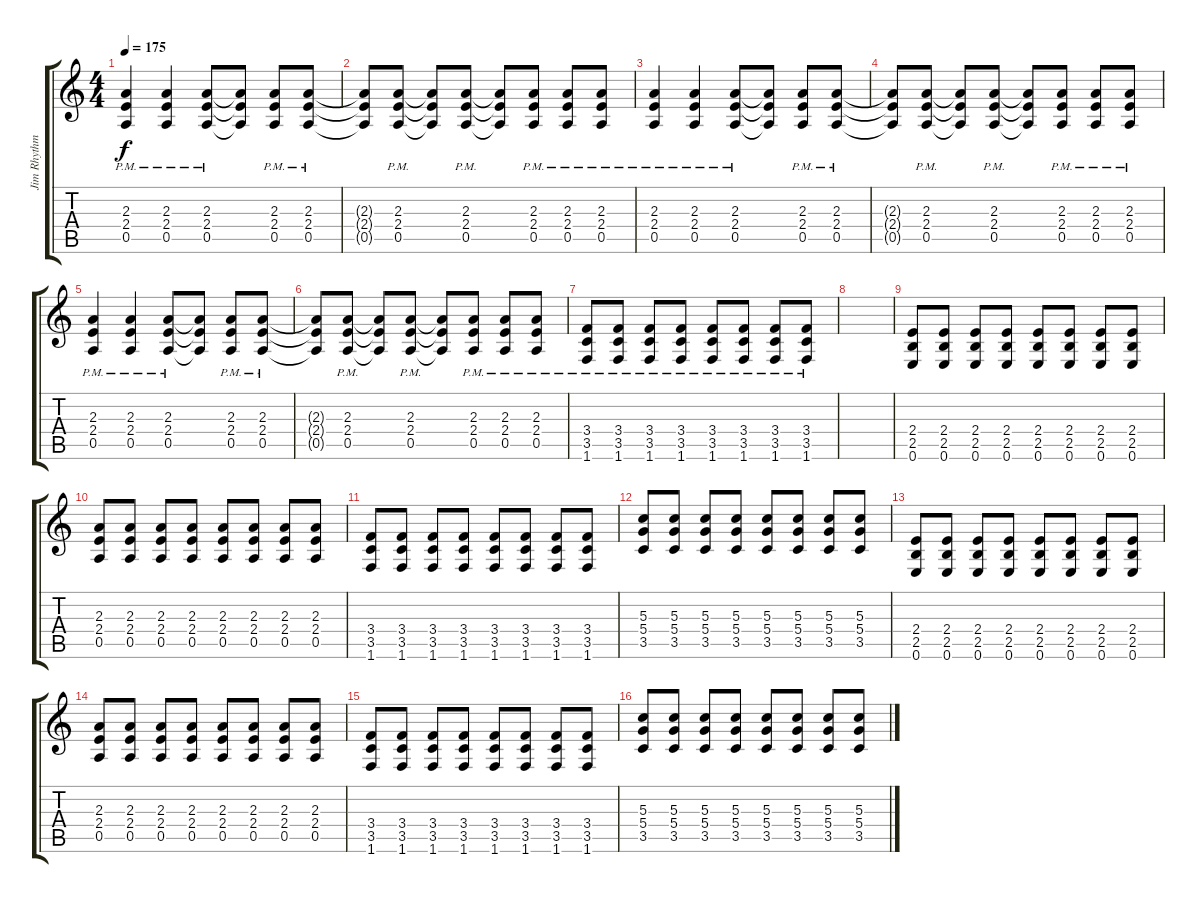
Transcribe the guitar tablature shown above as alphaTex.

\track ("Jim Rhythm 1" "Jim Rhythm") {instrument distortionguitar}
\staff {score tabs}
\tuning (E4 B3 G3 D3 A2 E2) {hide}
\ts (4 4)
\tempo 175
\clef g2
\ks c
(2.3{pm} 2.4{pm} 0.5{pm}).4{dy f} (2.3{pm} 2.4{pm} 0.5{pm}).4 (2.3{pm} 2.4{pm} 0.5{pm}).8 (2.3{t} 2.4{t} 0.5{t}).8 (2.3{pm} 2.4{pm} 0.5{pm}).8 (2.3{pm} 2.4{pm} 0.5{pm}).8 |
(2.3{t} 2.4{t} 0.5{t}).8 (2.3{pm} 2.4{pm} 0.5{pm}).8 (2.3{t} 2.4{t} 0.5{t}).8 (2.3{pm} 2.4{pm} 0.5{pm}).8 (2.3{t} 2.4{t} 0.5{t}).8 (2.3{pm} 2.4{pm} 0.5{pm}).8 (2.3{pm} 2.4{pm} 0.5{pm}).8 (2.3{pm} 2.4{pm} 0.5{pm}).8 |
(2.3{pm} 2.4{pm} 0.5{pm}).4 (2.3{pm} 2.4{pm} 0.5{pm}).4 (2.3{pm} 2.4{pm} 0.5{pm}).8 (2.3{t} 2.4{t} 0.5{t}).8 (2.3{pm} 2.4{pm} 0.5{pm}).8 (2.3{pm} 2.4{pm} 0.5{pm}).8 |
(2.3{t} 2.4{t} 0.5{t}).8 (2.3{pm} 2.4{pm} 0.5{pm}).8 (2.3{t} 2.4{t} 0.5{t}).8 (2.3{pm} 2.4{pm} 0.5{pm}).8 (2.3{t} 2.4{t} 0.5{t}).8 (2.3{pm} 2.4{pm} 0.5{pm}).8 (2.3{pm} 2.4{pm} 0.5{pm}).8 (2.3{pm} 2.4{pm} 0.5{pm}).8 |
(2.3{pm} 2.4{pm} 0.5{pm}).4 (2.3{pm} 2.4{pm} 0.5{pm}).4 (2.3{pm} 2.4{pm} 0.5{pm}).8 (2.3{t} 2.4{t} 0.5{t}).8 (2.3{pm} 2.4{pm} 0.5{pm}).8 (2.3{pm} 2.4{pm} 0.5{pm}).8 |
(2.3{t} 2.4{t} 0.5{t}).8 (2.3{pm} 2.4{pm} 0.5{pm}).8 (2.3{t} 2.4{t} 0.5{t}).8 (2.3{pm} 2.4{pm} 0.5{pm}).8 (2.3{t} 2.4{t} 0.5{t}).8 (2.3{pm} 2.4{pm} 0.5{pm}).8 (2.3{pm} 2.4{pm} 0.5{pm}).8 (2.3{pm} 2.4{pm} 0.5{pm}).8 |
(3.4{pm} 3.5{pm} 1.6{pm}).8 (3.4{pm} 3.5{pm} 1.6{pm}).8 (3.4{pm} 3.5{pm} 1.6{pm}).8 (3.4{pm} 3.5{pm} 1.6{pm}).8 (3.4{pm} 3.5{pm} 1.6{pm}).8 (3.4{pm} 3.5{pm} 1.6{pm}).8 (3.4{pm} 3.5{pm} 1.6{pm}).8 (3.4{pm} 3.5{pm} 1.6{pm}).8 |
|
(2.4 2.5 0.6).8 (2.4 2.5 0.6).8 (2.4 2.5 0.6).8 (2.4 2.5 0.6).8 (2.4 2.5 0.6).8 (2.4 2.5 0.6).8 (2.4 2.5 0.6).8 (2.4 2.5 0.6).8 |
(2.3 2.4 0.5).8 (2.3 2.4 0.5).8 (2.3 2.4 0.5).8 (2.3 2.4 0.5).8 (2.3 2.4 0.5).8 (2.3 2.4 0.5).8 (2.3 2.4 0.5).8 (2.3 2.4 0.5).8 |
(3.4 3.5 1.6).8 (3.4 3.5 1.6).8 (3.4 3.5 1.6).8 (3.4 3.5 1.6).8 (3.4 3.5 1.6).8 (3.4 3.5 1.6).8 (3.4 3.5 1.6).8 (3.4 3.5 1.6).8 |
(5.3 5.4 3.5).8 (5.3 5.4 3.5).8 (5.3 5.4 3.5).8 (5.3 5.4 3.5).8 (5.3 5.4 3.5).8 (5.3 5.4 3.5).8 (5.3 5.4 3.5).8 (5.3 5.4 3.5).8 |
(2.4 2.5 0.6).8 (2.4 2.5 0.6).8 (2.4 2.5 0.6).8 (2.4 2.5 0.6).8 (2.4 2.5 0.6).8 (2.4 2.5 0.6).8 (2.4 2.5 0.6).8 (2.4 2.5 0.6).8 |
(2.3 2.4 0.5).8 (2.3 2.4 0.5).8 (2.3 2.4 0.5).8 (2.3 2.4 0.5).8 (2.3 2.4 0.5).8 (2.3 2.4 0.5).8 (2.3 2.4 0.5).8 (2.3 2.4 0.5).8 |
(3.4 3.5 1.6).8 (3.4 3.5 1.6).8 (3.4 3.5 1.6).8 (3.4 3.5 1.6).8 (3.4 3.5 1.6).8 (3.4 3.5 1.6).8 (3.4 3.5 1.6).8 (3.4 3.5 1.6).8 |
(5.3 5.4 3.5).8 (5.3 5.4 3.5).8 (5.3 5.4 3.5).8 (5.3 5.4 3.5).8 (5.3 5.4 3.5).8 (5.3 5.4 3.5).8 (5.3 5.4 3.5).8 (5.3 5.4 3.5).8
